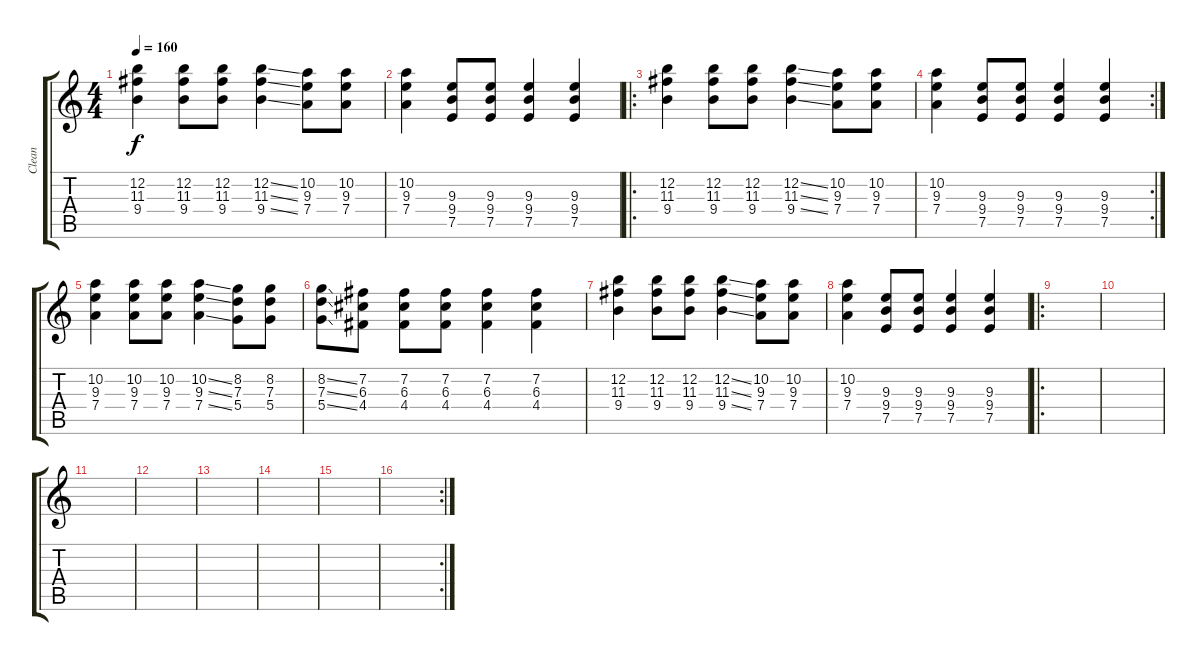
\track ("Clean" "Clean") {instrument electricguitarclean}
\staff {score tabs}
\tuning (E4 B3 G3 D3 A2 E2) {hide}
\ts (4 4)
\tempo 160
\clef g2
\ks c
(12.2 11.3 9.4).4{dy f} (12.2 11.3 9.4).8 (12.2 11.3 9.4).8 (12.2{ss} 11.3{ss} 9.4{ss}).4 (10.2 9.3 7.4).8 (10.2 9.3 7.4).8 |
(10.2 9.3 7.4).4 (9.3 9.4 7.5).8 (9.3 9.4 7.5).8 (9.3 9.4 7.5).4 (9.3 9.4 7.5).4 |
\ro
(12.2 11.3 9.4).4 (12.2 11.3 9.4).8 (12.2 11.3 9.4).8 (12.2{ss} 11.3{ss} 9.4{ss}).4 (10.2 9.3 7.4).8 (10.2 9.3 7.4).8 |
\rc 2
(10.2 9.3 7.4).4 (9.3 9.4 7.5).8 (9.3 9.4 7.5).8 (9.3 9.4 7.5).4 (9.3 9.4 7.5).4 |
(10.2 9.3 7.4).4 (10.2 9.3 7.4).8 (10.2 9.3 7.4).8 (10.2{ss} 9.3{ss} 7.4{ss}).4 (8.2 7.3 5.4).8 (8.2 7.3 5.4).8 |
(8.2{ss} 7.3{ss} 5.4{ss}).8 (7.2 6.3 4.4).8 (7.2 6.3 4.4).8 (7.2 6.3 4.4).8 (7.2 6.3 4.4).4 (7.2 6.3 4.4).4 |
(12.2 11.3 9.4).4 (12.2 11.3 9.4).8 (12.2 11.3 9.4).8 (12.2{ss} 11.3{ss} 9.4{ss}).4 (10.2 9.3 7.4).8 (10.2 9.3 7.4).8 |
(10.2 9.3 7.4).4 (9.3 9.4 7.5).8 (9.3 9.4 7.5).8 (9.3 9.4 7.5).4 (9.3 9.4 7.5).4 |
\ro
|
|
|
|
|
|
|
\rc 2
